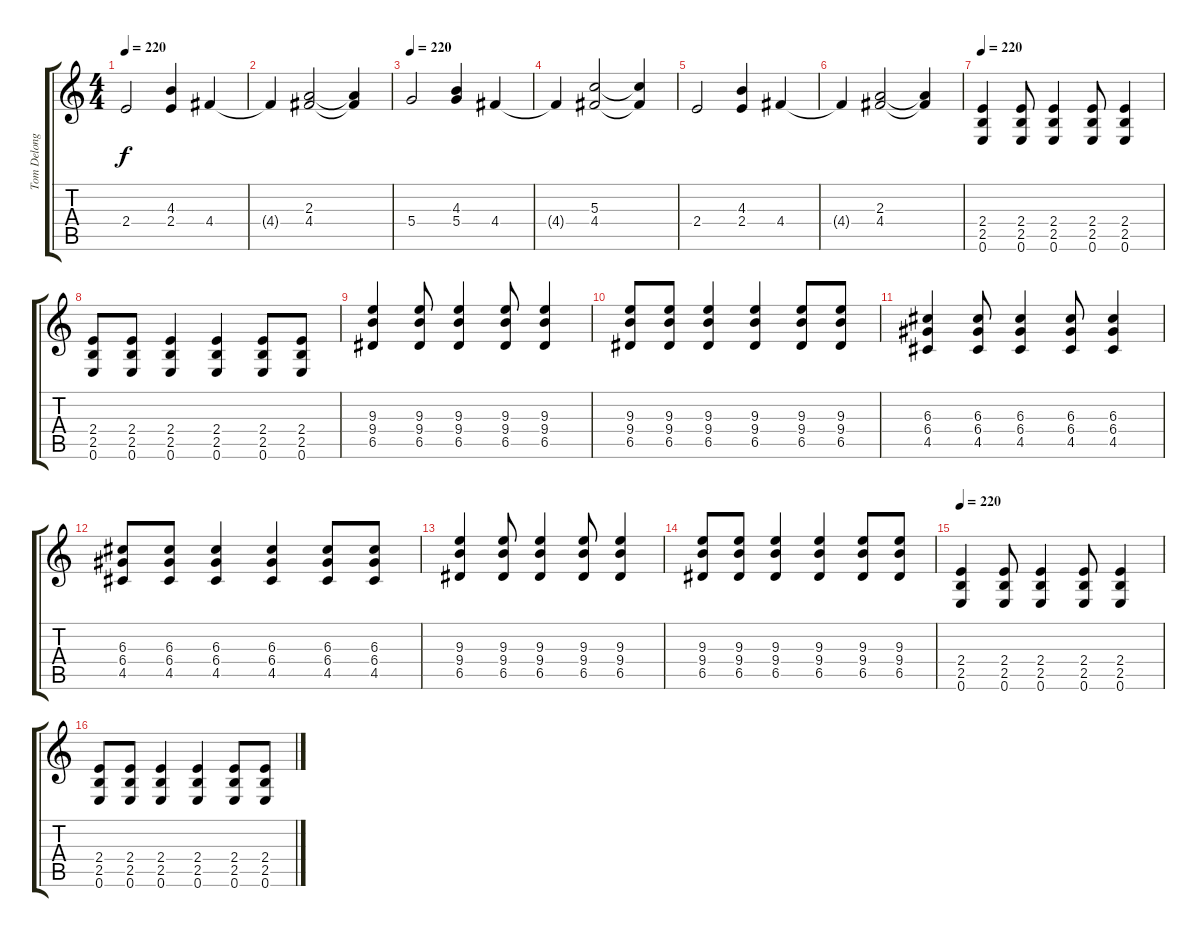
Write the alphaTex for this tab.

\track ("Tom Delonge" "Tom Delong") {instrument distortionguitar}
\staff {score tabs}
\tuning (E4 B3 G3 D3 A2 E2) {hide}
\ts (4 4)
\tempo 220
\clef g2
\ks c
2.4.2{dy f} (4.3 2.4).4 4.4.4 |
4.4{t}.4 (2.3 4.4).2 (2.3{t} 4.4{t}).4 |
\tempo 220
5.4.2{volume 9 instrument acousticguitarsteel} (4.3 5.4).4 4.4.4 |
4.4{t}.4 (5.3 4.4).2 (5.3{t} 4.4{t}).4 |
2.4.2 (4.3 2.4).4 4.4.4 |
4.4{t}.4 (2.3 4.4).2 (2.3{t} 4.4{t}).4 |
\tempo 220
(2.4 2.5 0.6).4{volume 16 instrument distortionguitar} (2.4 2.5 0.6).8 (2.4 2.5 0.6).4 (2.4 2.5 0.6).8 (2.4 2.5 0.6).4 |
(2.4 2.5 0.6).8 (2.4 2.5 0.6).8 (2.4 2.5 0.6).4 (2.4 2.5 0.6).4 (2.4 2.5 0.6).8 (2.4 2.5 0.6).8 |
(9.3 9.4 6.5).4 (9.3 9.4 6.5).8 (9.3 9.4 6.5).4 (9.3 9.4 6.5).8 (9.3 9.4 6.5).4 |
(9.3 9.4 6.5).8 (9.3 9.4 6.5).8 (9.3 9.4 6.5).4 (9.3 9.4 6.5).4 (9.3 9.4 6.5).8 (9.3 9.4 6.5).8 |
(6.3 6.4 4.5).4 (6.3 6.4 4.5).8 (6.3 6.4 4.5).4 (6.3 6.4 4.5).8 (6.3 6.4 4.5).4 |
(6.3 6.4 4.5).8 (6.3 6.4 4.5).8 (6.3 6.4 4.5).4 (6.3 6.4 4.5).4 (6.3 6.4 4.5).8 (6.3 6.4 4.5).8 |
(9.3 9.4 6.5).4 (9.3 9.4 6.5).8 (9.3 9.4 6.5).4 (9.3 9.4 6.5).8 (9.3 9.4 6.5).4 |
(9.3 9.4 6.5).8 (9.3 9.4 6.5).8 (9.3 9.4 6.5).4 (9.3 9.4 6.5).4 (9.3 9.4 6.5).8 (9.3 9.4 6.5).8 |
\tempo 220
(2.4 2.5 0.6).4{volume 16 instrument distortionguitar} (2.4 2.5 0.6).8 (2.4 2.5 0.6).4 (2.4 2.5 0.6).8 (2.4 2.5 0.6).4 |
(2.4 2.5 0.6).8 (2.4 2.5 0.6).8 (2.4 2.5 0.6).4 (2.4 2.5 0.6).4 (2.4 2.5 0.6).8 (2.4 2.5 0.6).8
